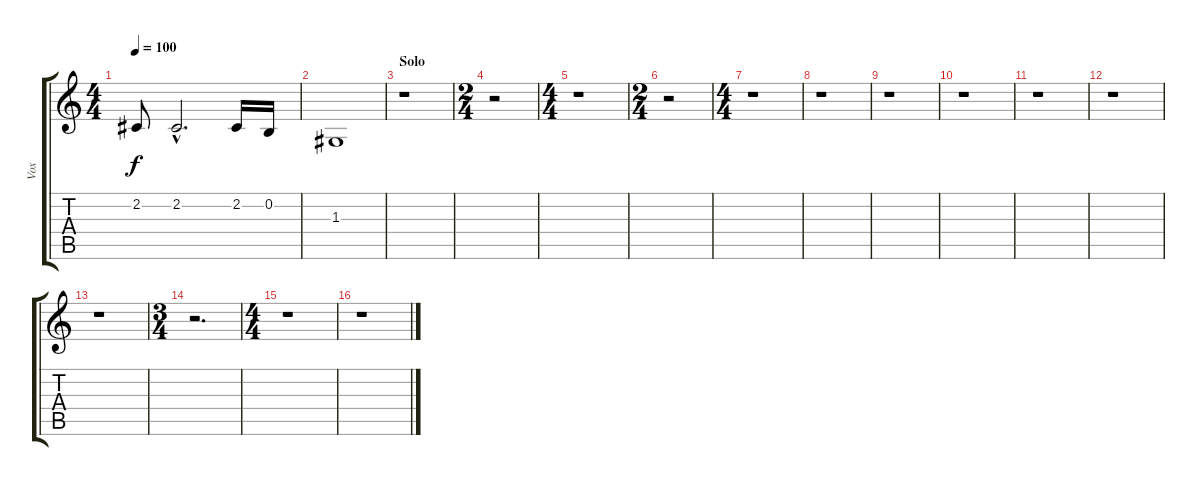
\track ("Vox" "Vox") {instrument harmonica}
\staff {score tabs}
\tuning (E4 B3 G3 D3 A2 E2) {hide}
\ts (4 4)
\tempo 100
\clef g2
\ks c
2.2{t}.8{dy f} 2.2{hac}.2{d} 2.2.16 0.2.16 |
1.3.1 |
\section ("" "Solo")
r.1 |
\ts (2 4)
r.2 |
\ts (4 4)
r.1 |
\ts (2 4)
r.2 |
\ts (4 4)
r.1 |
r.1 |
r.1 |
r.1 |
r.1 |
r.1 |
r.1 |
\ts (3 4)
r.2{d} |
\ts (4 4)
r.1 |
r.1
